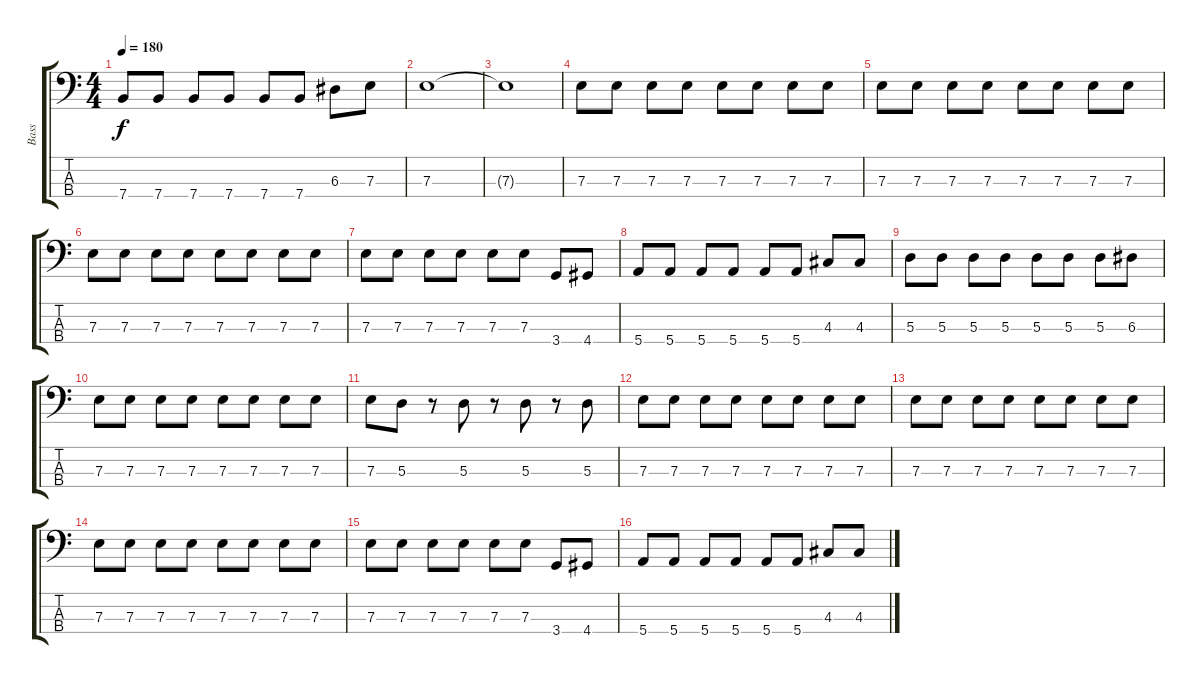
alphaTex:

\track ("Bass" "Bass") {instrument electricbasspick}
\staff {score tabs}
\tuning (G2 D2 A1 E1) {hide}
\ts (4 4)
\tempo 180
\clef f4
\ks c
7.4.8{dy f} 7.4.8 7.4.8 7.4.8 7.4.8 7.4.8 6.3.8 7.3.8 |
7.3.1 |
7.3{t}.1 |
\section ("" "")
7.3.8 7.3.8 7.3.8 7.3.8 7.3.8 7.3.8 7.3.8 7.3.8 |
7.3.8 7.3.8 7.3.8 7.3.8 7.3.8 7.3.8 7.3.8 7.3.8 |
7.3.8 7.3.8 7.3.8 7.3.8 7.3.8 7.3.8 7.3.8 7.3.8 |
7.3.8 7.3.8 7.3.8 7.3.8 7.3.8 7.3.8 3.4.8 4.4.8 |
5.4.8 5.4.8 5.4.8 5.4.8 5.4.8 5.4.8 4.3.8 4.3.8 |
5.3.8 5.3.8 5.3.8 5.3.8 5.3.8 5.3.8 5.3.8 6.3.8 |
7.3.8 7.3.8 7.3.8 7.3.8 7.3.8 7.3.8 7.3.8 7.3.8 |
7.3.8 5.3.8 r.8 5.3.8 r.8 5.3.8 r.8 5.3.8 |
7.3.8 7.3.8 7.3.8 7.3.8 7.3.8 7.3.8 7.3.8 7.3.8 |
7.3.8 7.3.8 7.3.8 7.3.8 7.3.8 7.3.8 7.3.8 7.3.8 |
7.3.8 7.3.8 7.3.8 7.3.8 7.3.8 7.3.8 7.3.8 7.3.8 |
7.3.8 7.3.8 7.3.8 7.3.8 7.3.8 7.3.8 3.4.8 4.4.8 |
5.4.8 5.4.8 5.4.8 5.4.8 5.4.8 5.4.8 4.3.8 4.3.8
